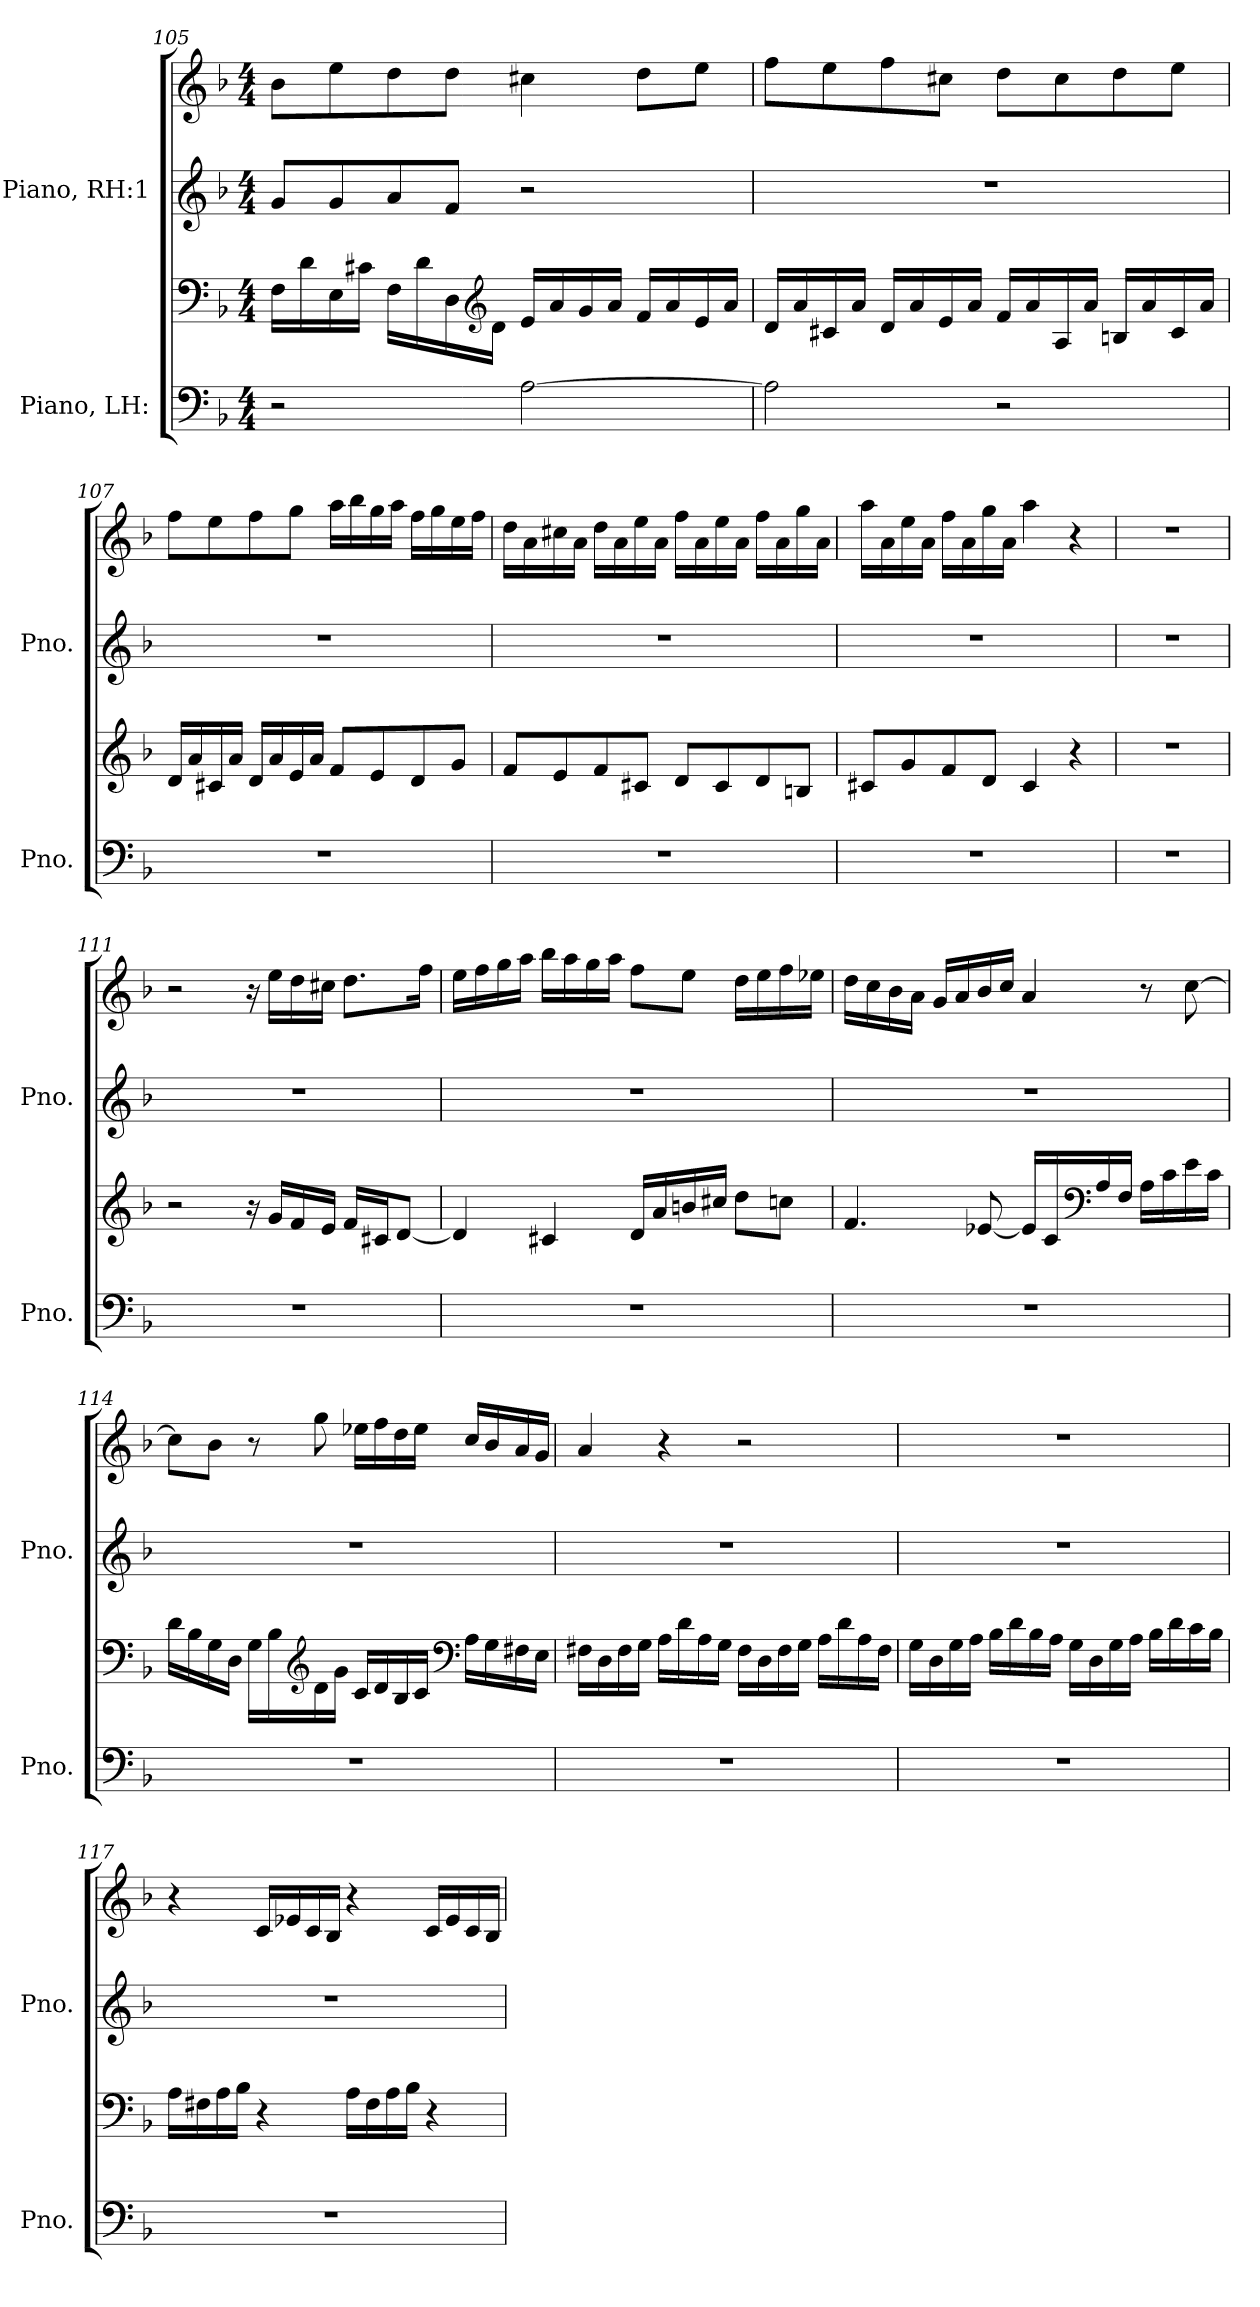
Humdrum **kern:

**kern	**kern	**kern	**kern
*part2	*part2	*part1	*part1
*staff4	*staff3	*staff2	*staff1
*I"Piano, LH:	*	*I"Piano, RH:1	*
*I'Pno.	*	*I'Pno.	*
!!LO:PB:g=z
*clefF4	*clefF4	*clefG2	*clefG2
*k[b-]	*k[b-]	*k[b-]	*k[b-]
*M4/4	*M4/4	*M4/4	*M4/4
=105	=105	=105	=105
2r	16F\LL	8g/L	8b-\L
.	16d\	.	.
.	16E\	8g/	8ee\
.	16c#X\JJ	.	.
.	16F\LL	8a/	8dd\
.	16d\	.	.
.	16D\	8f/J	8dd\J
*	*clefG2	*	*
.	16d\JJ	.	.
[2A\	16e/LL	2r	4cc#X\
.	16a/	.	.
.	16g/	.	.
.	16a/JJ	.	.
.	16f/LL	.	8dd\L
.	16a/	.	.
.	16e/	.	8ee\J
.	16a/JJ	.	.
=106	=106	=106	=106
2A\]	16d/LL	1r	8ff\L
.	16a/	.	.
.	16c#X/	.	8ee\
.	16a/JJ	.	.
.	16d/LL	.	8ff\
.	16a/	.	.
.	16e/	.	8cc#X\J
.	16a/JJ	.	.
2r	16f/LL	.	8dd\L
.	16a/	.	.
.	16A/	.	8cc#\
.	16a/JJ	.	.
.	16Bn/LL	.	8dd\
.	16a/	.	.
.	16c#/	.	8ee\J
.	16a/JJ	.	.
!!LO:LB:g=z
=107	=107	=107	=107
1r	16d/LL	1r	8ff\L
.	16a/	.	.
.	16c#X/	.	8ee\
.	16a/JJ	.	.
.	16d/LL	.	8ff\
.	16a/	.	.
.	16e/	.	8gg\J
.	16a/JJ	.	.
.	8f/L	.	16aa\LL
.	.	.	16bb-\
.	8e/	.	16gg\
.	.	.	16aa\JJ
.	8d/	.	16ff\LL
.	.	.	16gg\
.	8g/J	.	16ee\
.	.	.	16ff\JJ
=108	=108	=108	=108
1r	8f/L	1r	16dd\LL
.	.	.	16a\
.	8e/	.	16cc#X\
.	.	.	16a\JJ
.	8f/	.	16dd\LL
.	.	.	16a\
.	8c#X/J	.	16ee\
.	.	.	16a\JJ
.	8d/L	.	16ff\LL
.	.	.	16a\
.	8c#/	.	16ee\
.	.	.	16a\JJ
.	8d/	.	16ff\LL
.	.	.	16a\
.	8Bn/J	.	16gg\
.	.	.	16a\JJ
=109	=109	=109	=109
1r	8c#X/L	1r	16aa\LL
.	.	.	16a\
.	8g/	.	16ee\
.	.	.	16a\JJ
.	8f/	.	16ff\LL
.	.	.	16a\
.	8d/J	.	16gg\
.	.	.	16a\JJ
.	4c#/	.	4aa\
.	4r	.	4r
!!LO:LB:g=z
=110	=110	=110	=110
1r	1r	1r	1r
=111	=111	=111	=111
1r	2r	1r	2r
.	16r	.	16r
.	16g/LL	.	16ee\LL
.	16f/	.	16dd\
.	16e/JJ	.	16cc#X\JJ
.	16f/LL	.	8.dd\L
.	16c#X/J	.	.
.	[8d/J	.	.
.	.	.	16ff\Jk
=112	=112	=112	=112
1r	4d/]	1r	16ee\LL
.	.	.	16ff\
.	.	.	16gg\
.	.	.	16aa\JJ
.	4c#X/	.	16bb-\LL
.	.	.	16aa\
.	.	.	16gg\
.	.	.	16aa\JJ
.	16d/LL	.	8ff\L
.	16a/	.	.
.	16bn/	.	8ee\J
.	16cc#X/JJ	.	.
.	8dd\L	.	16dd\LL
.	.	.	16ee\
.	8ccn\J	.	16ff\
.	.	.	16ee-X\JJ
!!LO:PB:g=z
=113	=113	=113	=113
1r	4.f/	1r	16dd\LL
.	.	.	16cc\
.	.	.	16b-\
.	.	.	16a\JJ
.	.	.	16g/LL
.	.	.	16a/
.	[8e-X/	.	16b-/
.	.	.	16cc/JJ
.	16e-/LL]	.	4a/
.	16c/	.	.
*	*clefF4	*	*
.	16A/	.	.
.	16F/JJ	.	.
.	16A\LL	.	8r
.	16c\	.	.
.	16e-\	.	[8cc\
.	16c\JJ	.	.
=114	=114	=114	=114
1r	16d\LL	1r	8cc\L]
.	16B-\	.	.
.	16G\	.	8b-\J
.	16D\JJ	.	.
.	16G\LL	.	8r
.	16B-\	.	.
*	*clefG2	*	*
.	16d\	.	8gg\
.	16g\JJ	.	.
.	16c/LL	.	16ee-X\LL
.	16d/	.	16ff\
.	16B-/	.	16dd\
.	16c/JJ	.	16ee-\JJ
*	*clefF4	*	*
.	16A\LL	.	16cc/LL
.	16G\	.	16b-/
.	16F#X\	.	16a/
.	16E\JJ	.	16g/JJ
!!LO:LB:g=z
=115	=115	=115	=115
1r	16F#X\LL	1r	4a/
.	16D\	.	.
.	16F#\	.	.
.	16G\JJ	.	.
.	16A\LL	.	4r
.	16d\	.	.
.	16A\	.	.
.	16G\JJ	.	.
.	16F#\LL	.	2r
.	16D\	.	.
.	16F#\	.	.
.	16G\JJ	.	.
.	16A\LL	.	.
.	16d\	.	.
.	16A\	.	.
.	16F#\JJ	.	.
=116	=116	=116	=116
1r	16G\LL	1r	1r
.	16D\	.	.
.	16G\	.	.
.	16A\JJ	.	.
.	16B-\LL	.	.
.	16d\	.	.
.	16B-\	.	.
.	16A\JJ	.	.
.	16G\LL	.	.
.	16D\	.	.
.	16G\	.	.
.	16A\JJ	.	.
.	16B-\LL	.	.
.	16d\	.	.
.	16c\	.	.
.	16B-\JJ	.	.
!!LO:LB:g=z
=117	=117	=117	=117
1r	16A\LL	1r	4r
.	16F#X\	.	.
.	16A\	.	.
.	16B-\JJ	.	.
.	4r	.	16c/LL
.	.	.	16e-X/
.	.	.	16c/
.	.	.	16B-/JJ
.	16A\LL	.	4r
.	16F#\	.	.
.	16A\	.	.
.	16B-\JJ	.	.
.	4r	.	16c/LL
.	.	.	16e-/
.	.	.	16c/
.	.	.	16B-/JJ
=	=	=	=
*-	*-	*-	*-
